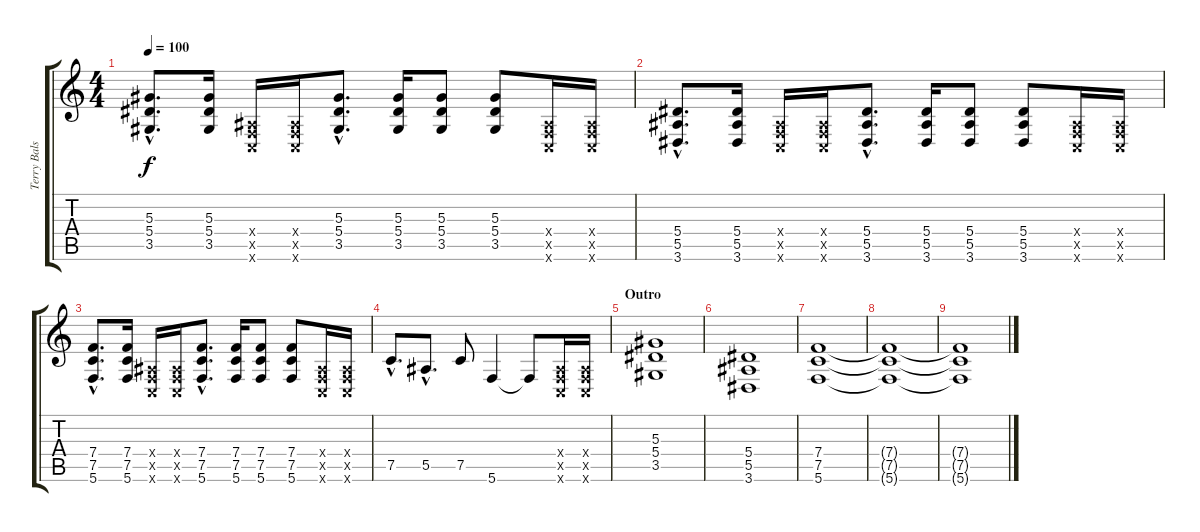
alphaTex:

\track ("Terry Balsamo (Distortion Guitar)" "Terry Bals") {instrument distortionguitar}
\staff {score tabs}
\tuning (C4 G3 Eb3 Bb2 F2 C2) {hide}
\ts (4 4)
\tempo 100
\clef g2
\ks c
(5.3{hac} 5.4{hac} 3.5{hac}).8{d dy f} (5.3 5.4 3.5).16 (0.4{x} 0.5{x} 0.6{x}).16 (0.4{x} 0.5{x} 0.6{x}).16 (5.3{hac} 5.4{hac} 3.5{hac}).8{d} (5.3 5.4 3.5).16 (5.3 5.4 3.5).8 (5.3 5.4 3.5).8 (0.4{x} 0.5{x} 0.6{x}).16 (0.4{x} 0.5{x} 0.6{x}).16 |
(5.4{hac} 5.5{hac} 3.6{hac}).8{d} (5.4 5.5 3.6).16 (0.4{x} 0.5{x} 0.6{x}).16 (0.4{x} 0.5{x} 0.6{x}).16 (5.4{hac} 5.5{hac} 3.6{hac}).8{d} (5.4 5.5 3.6).16 (5.4 5.5 3.6).8 (5.4 5.5 3.6).8 (0.4{x} 0.5{x} 0.6{x}).16 (0.4{x} 0.5{x} 0.6{x}).16 |
(7.4{hac} 7.5{hac} 5.6{hac}).8{d} (7.4 7.5 5.6).16 (0.4{x} 0.5{x} 0.6{x}).16 (0.4{x} 0.5{x} 0.6{x}).16 (7.4{hac} 7.5{hac} 5.6{hac}).8{d} (7.4 7.5 5.6).16 (7.4 7.5 5.6).8 (7.4 7.5 5.6).8 (0.4{x} 0.5{x} 0.6{x}).16 (0.4{x} 0.5{x} 0.6{x}).16 |
7.5{hac}.8{d} 5.5{hac}.8{d} 7.5.8 5.6.4 5.6{t}.8 (0.4{x} 0.5{x} 0.6{x}).16 (0.4{x} 0.5{x} 0.6{x}).16 |
\section ("" "Outro")
(5.3 5.4 3.5).1 |
(5.4 5.5 3.6).1 |
(7.4 7.5 5.6).1 |
(7.4{t} 7.5{t} 5.6{t}).1 |
(7.4{t} 7.5{t} 5.6{t}).1
